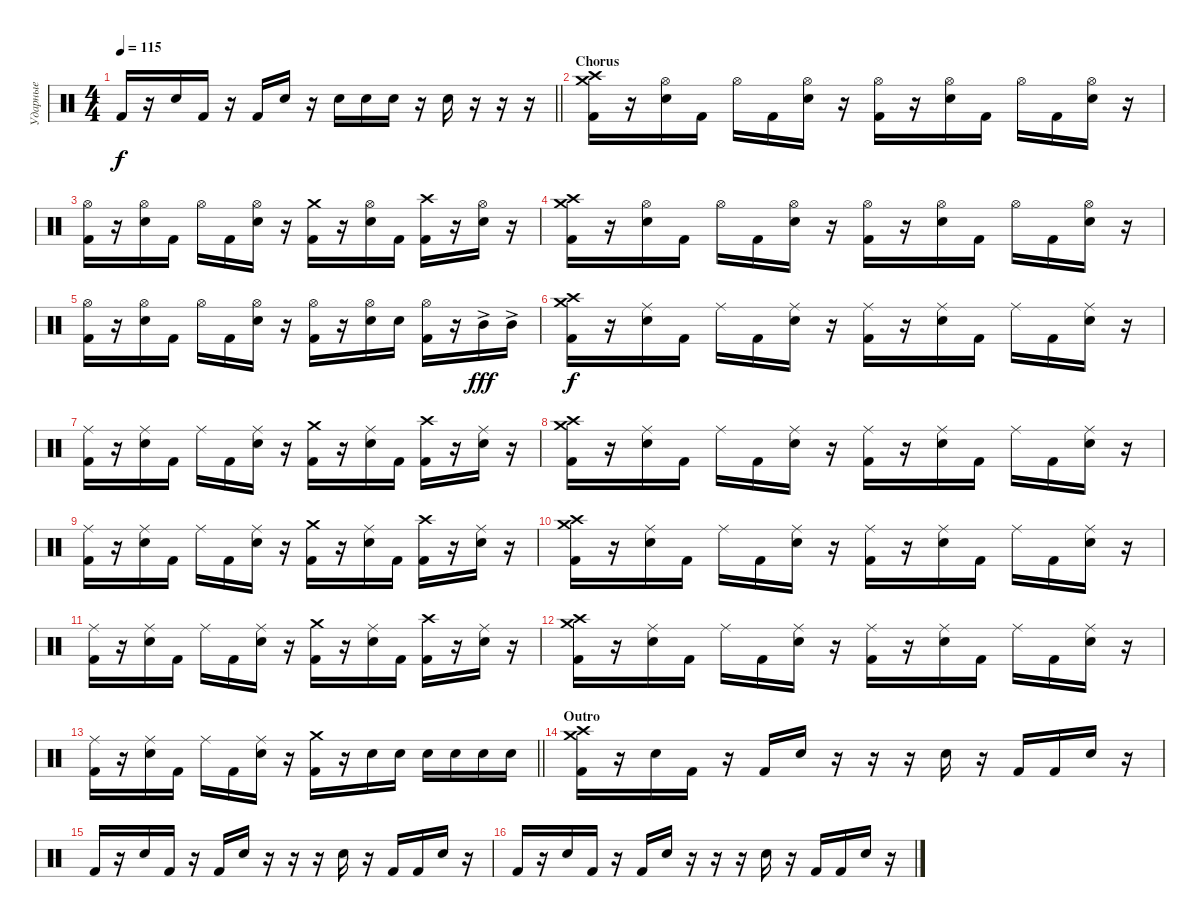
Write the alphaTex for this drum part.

\track ("Ударные" "Ударные") {instrument percussion}
\staff {score}
\articulation defaults
\ts (4 4)
\tempo 115
\clef neutral
\barLineRight lightlight
\ks c "Kick (hit) 2".16{dy f}
r.16 "Electric Snare (hit)".16 "Kick (hit) 2".16 r.16 "Kick (hit) 2".16 "Electric Snare (hit)".16 r.16 "Electric Snare (hit)".16 "Electric Snare (hit)".16 "Electric Snare (hit)".16 r.16 "Electric Snare (hit)".16 r.16 r.16 r.16 |
\section ("" "Chorus")
("Crash high (hit)" "Crash medium (hit)" "Kick (hit) 2").16 r.16 ("Hi-Hat (open)" "Electric Snare (hit)").16 "Kick (hit) 2".16 "Hi-Hat (open)".16 "Kick (hit) 2".16 ("Hi-Hat (open)" "Electric Snare (hit)").16 r.16 ("Hi-Hat (open)" "Kick (hit) 2").16 r.16 ("Hi-Hat (open)" "Electric Snare (hit)").16 "Kick (hit) 2".16 "Hi-Hat (open)".16 "Kick (hit) 2".16 ("Hi-Hat (open)" "Electric Snare (hit)").16 r.16 |
("Hi-Hat (open)" "Kick (hit) 2").16 r.16 ("Hi-Hat (open)" "Electric Snare (hit)").16 "Kick (hit) 2".16 "Hi-Hat (open)".16 "Kick (hit) 2".16 ("Hi-Hat (open)" "Electric Snare (hit)").16 r.16 ("Crash medium (hit)" "Kick (hit) 2").16 r.16 ("Hi-Hat (open)" "Electric Snare (hit)").16 "Kick (hit) 2".16 ("Crash high (hit)" "Kick (hit) 2").16 r.16 ("Hi-Hat (open)" "Electric Snare (hit)").16 r.16 |
("Crash high (hit)" "Crash medium (hit)" "Kick (hit) 2").16 r.16 ("Hi-Hat (open)" "Electric Snare (hit)").16 "Kick (hit) 2".16 "Hi-Hat (open)".16 "Kick (hit) 2".16 ("Hi-Hat (open)" "Electric Snare (hit)").16 r.16 ("Hi-Hat (open)" "Kick (hit) 2").16 r.16 ("Hi-Hat (open)" "Electric Snare (hit)").16 "Kick (hit) 2".16 "Hi-Hat (open)".16 "Kick (hit) 2".16 ("Hi-Hat (open)" "Electric Snare (hit)").16 r.16 |
("Hi-Hat (open)" "Kick (hit) 2").16 r.16 ("Hi-Hat (open)" "Electric Snare (hit)").16 "Kick (hit) 2".16 "Hi-Hat (open)".16 "Kick (hit) 2".16 ("Hi-Hat (open)" "Electric Snare (hit)").16 r.16 ("Hi-Hat (open)" "Kick (hit) 2").16 r.16 ("Hi-Hat (open)" "Electric Snare (hit)").16 "Electric Snare (hit)".16 ("Hi-Hat (open)" "Kick (hit) 2").16 r.16 "Mid Tom (hit)"{ac}.16{dy fff} "Mid Tom (hit)"{ac}.16 |
("Crash high (hit)" "Crash medium (hit)" "Kick (hit) 2").16{dy f} r.16 ("Ride (middle)" "Electric Snare (hit)").16 "Kick (hit) 2".16 "Ride (middle)".16 "Kick (hit) 2".16 ("Ride (middle)" "Electric Snare (hit)").16 r.16 ("Ride (middle)" "Kick (hit) 2").16 r.16 ("Ride (middle)" "Electric Snare (hit)").16 "Kick (hit) 2".16 "Ride (middle)".16 "Kick (hit) 2".16 ("Ride (middle)" "Electric Snare (hit)").16 r.16 |
("Ride (middle)" "Kick (hit) 2").16 r.16 ("Ride (middle)" "Electric Snare (hit)").16 "Kick (hit) 2".16 "Ride (middle)".16 "Kick (hit) 2".16 ("Ride (middle)" "Electric Snare (hit)").16 r.16 ("Crash medium (hit)" "Kick (hit) 2").16 r.16 ("Ride (middle)" "Electric Snare (hit)").16 "Kick (hit) 2".16 ("Crash high (hit)" "Kick (hit) 2").16 r.16 ("Ride (middle)" "Electric Snare (hit)").16 r.16 |
("Crash high (hit)" "Crash medium (hit)" "Kick (hit) 2").16 r.16 ("Ride (middle)" "Electric Snare (hit)").16 "Kick (hit) 2".16 "Ride (middle)".16 "Kick (hit) 2".16 ("Ride (middle)" "Electric Snare (hit)").16 r.16 ("Ride (middle)" "Kick (hit) 2").16 r.16 ("Ride (middle)" "Electric Snare (hit)").16 "Kick (hit) 2".16 "Ride (middle)".16 "Kick (hit) 2".16 ("Ride (middle)" "Electric Snare (hit)").16 r.16 |
("Ride (middle)" "Kick (hit) 2").16 r.16 ("Ride (middle)" "Electric Snare (hit)").16 "Kick (hit) 2".16 "Ride (middle)".16 "Kick (hit) 2".16 ("Ride (middle)" "Electric Snare (hit)").16 r.16 ("Crash medium (hit)" "Kick (hit) 2").16 r.16 ("Ride (middle)" "Electric Snare (hit)").16 "Kick (hit) 2".16 ("Crash high (hit)" "Kick (hit) 2").16 r.16 ("Ride (middle)" "Electric Snare (hit)").16 r.16 |
("Crash high (hit)" "Crash medium (hit)" "Kick (hit) 2").16 r.16 ("Ride (middle)" "Electric Snare (hit)").16 "Kick (hit) 2".16 "Ride (middle)".16 "Kick (hit) 2".16 ("Ride (middle)" "Electric Snare (hit)").16 r.16 ("Ride (middle)" "Kick (hit) 2").16 r.16 ("Ride (middle)" "Electric Snare (hit)").16 "Kick (hit) 2".16 "Ride (middle)".16 "Kick (hit) 2".16 ("Ride (middle)" "Electric Snare (hit)").16 r.16 |
("Ride (middle)" "Kick (hit) 2").16 r.16 ("Ride (middle)" "Electric Snare (hit)").16 "Kick (hit) 2".16 "Ride (middle)".16 "Kick (hit) 2".16 ("Ride (middle)" "Electric Snare (hit)").16 r.16 ("Crash medium (hit)" "Kick (hit) 2").16 r.16 ("Ride (middle)" "Electric Snare (hit)").16 "Kick (hit) 2".16 ("Crash high (hit)" "Kick (hit) 2").16 r.16 ("Ride (middle)" "Electric Snare (hit)").16 r.16 |
("Crash high (hit)" "Crash medium (hit)" "Kick (hit) 2").16 r.16 ("Ride (middle)" "Electric Snare (hit)").16 "Kick (hit) 2".16 "Ride (middle)".16 "Kick (hit) 2".16 ("Ride (middle)" "Electric Snare (hit)").16 r.16 ("Ride (middle)" "Kick (hit) 2").16 r.16 ("Ride (middle)" "Electric Snare (hit)").16 "Kick (hit) 2".16 "Ride (middle)".16 "Kick (hit) 2".16 ("Ride (middle)" "Electric Snare (hit)").16 r.16 |
\barLineRight lightlight
("Ride (middle)" "Kick (hit) 2").16 r.16 ("Ride (middle)" "Electric Snare (hit)").16 "Kick (hit) 2".16 "Ride (middle)".16 "Kick (hit) 2".16 ("Ride (middle)" "Electric Snare (hit)").16 r.16 ("Crash medium (hit)" "Kick (hit) 2").16 r.16 "Electric Snare (hit)".16 "Electric Snare (hit)".16 "Electric Snare (hit)".16 "Electric Snare (hit)".16 "Electric Snare (hit)".16 "Electric Snare (hit)".16 |
\section ("" "Outro")
("Crash high (hit)" "Crash medium (hit)" "Kick (hit) 2").16 r.16 "Electric Snare (hit)".16 "Kick (hit) 2".16 r.16 "Kick (hit) 2".16 "Electric Snare (hit)".16 r.16 r.16 r.16 "Electric Snare (hit)".16 r.16 "Kick (hit) 2".16 "Kick (hit) 2".16 "Electric Snare (hit)".16 r.16 |
"Kick (hit) 2".16 r.16 "Electric Snare (hit)".16 "Kick (hit) 2".16 r.16 "Kick (hit) 2".16 "Electric Snare (hit)".16 r.16 r.16 r.16 "Electric Snare (hit)".16 r.16 "Kick (hit) 2".16 "Kick (hit) 2".16 "Electric Snare (hit)".16 r.16 |
"Kick (hit) 2".16 r.16 "Electric Snare (hit)".16 "Kick (hit) 2".16 r.16 "Kick (hit) 2".16 "Electric Snare (hit)".16 r.16 r.16 r.16 "Electric Snare (hit)".16 r.16 "Kick (hit) 2".16 "Kick (hit) 2".16 "Electric Snare (hit)".16 r.16
